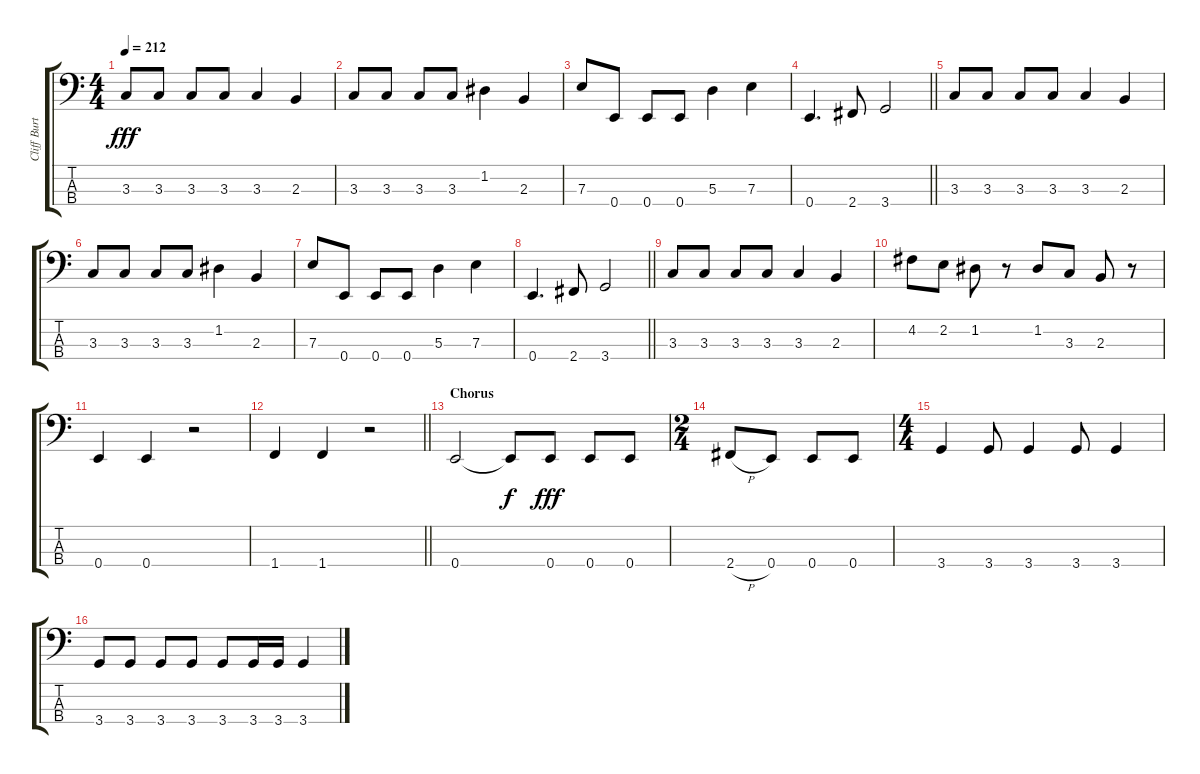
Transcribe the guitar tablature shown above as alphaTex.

\track ("Cliff Burton" "Cliff Burt") {instrument electricbassfinger}
\staff {score tabs}
\tuning (G2 D2 A1 E1) {hide}
\ts (4 4)
\tempo 212
\clef f4
\ks c
3.3.8{dy fff} 3.3.8 3.3.8 3.3.8 3.3.4 2.3.4 |
3.3.8 3.3.8 3.3.8 3.3.8 1.2.4 2.3.4 |
7.3.8 0.4.8 0.4.8 0.4.8 5.3.4 7.3.4 |
\barLineRight lightlight
0.4.4{d} 2.4.8 3.4.2 |
3.3.8 3.3.8 3.3.8 3.3.8 3.3.4 2.3.4 |
3.3.8 3.3.8 3.3.8 3.3.8 1.2.4 2.3.4 |
7.3.8 0.4.8 0.4.8 0.4.8 5.3.4 7.3.4 |
\barLineRight lightlight
0.4.4{d} 2.4.8 3.4.2 |
3.3.8 3.3.8 3.3.8 3.3.8 3.3.4 2.3.4 |
4.2.8 2.2.8 1.2.8 r.8 1.2.8 3.3.8 2.3.8 r.8 |
0.4.4 0.4.4 r.2 |
\barLineRight lightlight
1.4.4 1.4.4 r.2 |
\section ("" "Chorus")
0.4.2 0.4{t}.8{dy f} 0.4.8{dy fff} 0.4.8 0.4.8 |
\ts (2 4)
2.4{h}.8 0.4.8 0.4.8 0.4.8 |
\ts (4 4)
3.4.4 3.4.8 3.4.4 3.4.8 3.4.4 |
3.4.8 3.4.8 3.4.8 3.4.8 3.4.8 3.4.16 3.4.16 3.4.4
